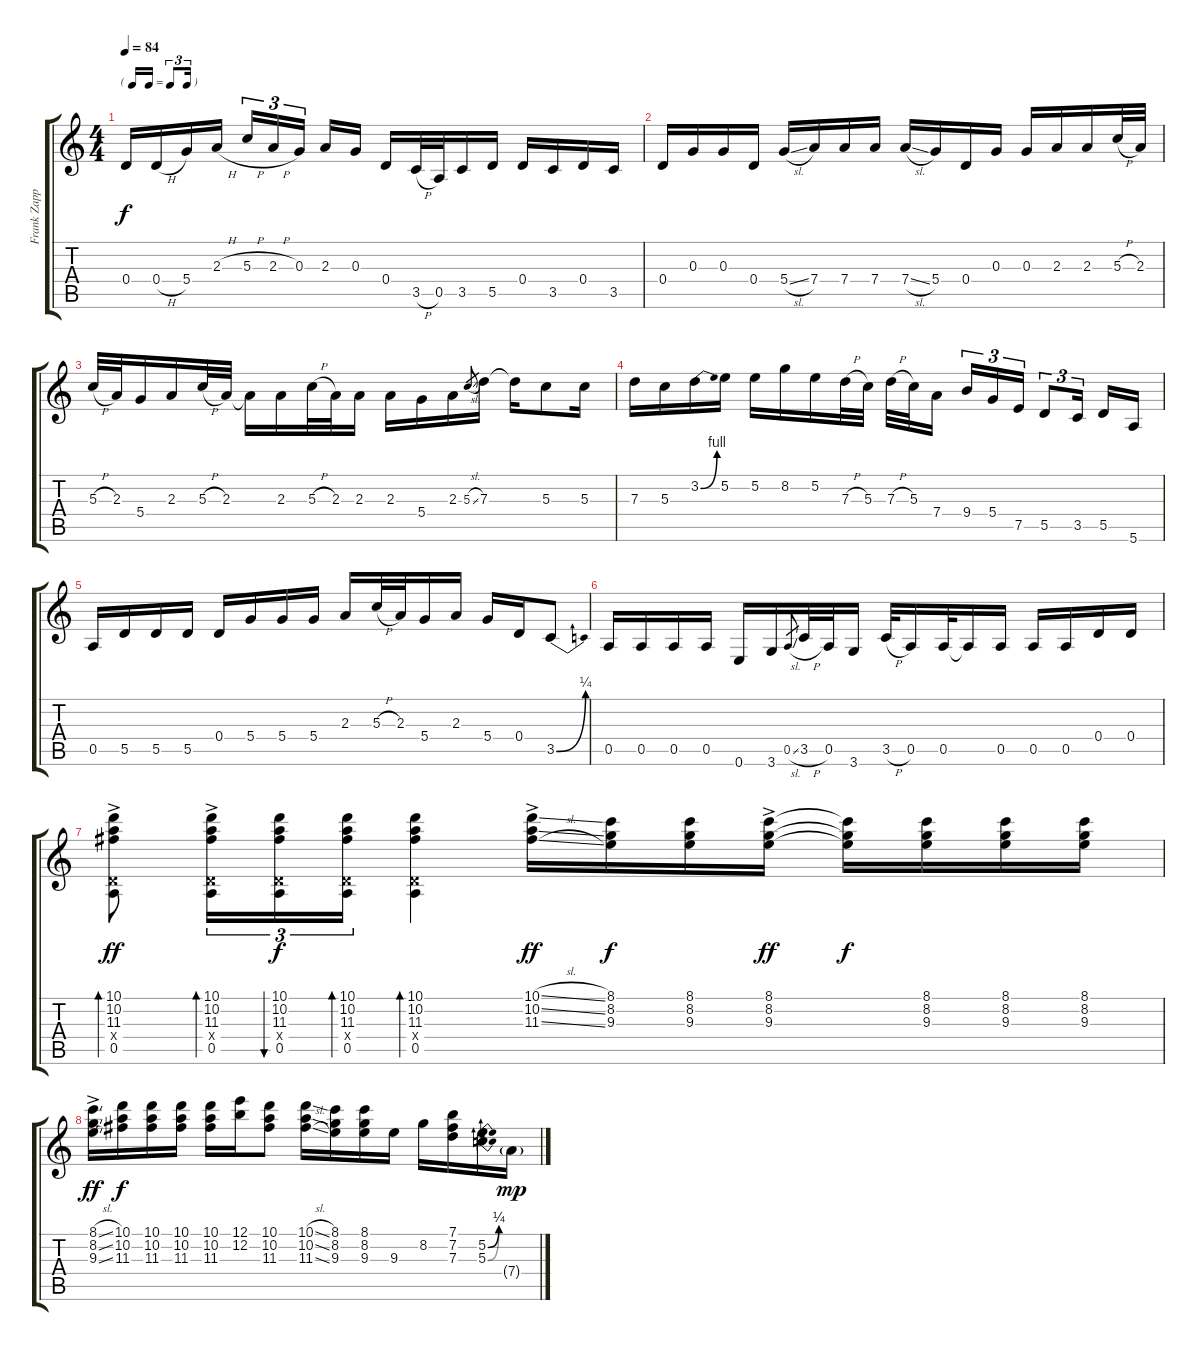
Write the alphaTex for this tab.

\track ("Frank Zappa - Guitar" "Frank Zapp") {instrument distortionguitar}
\staff {score tabs}
\tuning (E4 B3 G3 D3 A2 E2) {hide}
\ts (4 4)
\tf triplet16th
\tempo 84
\clef g2
\ks c
0.4.16{dy f} 0.4{h}.16 5.4.16 2.3{h}.16 5.3{h}.16{tu (3 2) beam Up} 2.3{h}.16{tu (3 2) beam Up} 0.3.16{tu (3 2) beam Up beam splitsecondary} 2.3.16{beam Up} 0.3.16{beam Up} 0.4.16 3.5{h}.32 0.5.32 3.5.16 5.5.16 0.4.16 3.5.16 0.4.16 3.5.16 |
0.4.16 0.3.16 0.3.16 0.4.16 5.4{sl}.16 7.4.16 7.4.16 7.4.16 7.4{sl}.16 5.4.16 0.4.16 0.3.16 0.3.16{beam Up} 2.3.16{beam Up} 2.3.16{beam Up} 5.3{h}.32{beam Up} 2.3.32{beam Up} |
5.3{h}.32 2.3.32 5.4.16 2.3.16 5.3{h}.32 2.3.32 2.3{t}.16 2.3.16 5.3{h}.32 2.3.32 2.3.16 2.3.16 5.4.16 2.3.16 5.3{sl}.8{gr} 7.3.16 7.3{t}.16 5.3.8 5.3.16 |
7.3.16 5.3.16 3.2{be (bend 0 0 60 4)}.16 5.2.16 5.2.16 8.2.16 5.2.16 7.3{h}.32 5.3.32 7.3{h}.32 5.3.32 7.4.16{beam splitsecondary} 9.4.16{tu (3 2)} 5.4.16{tu (3 2)} 7.5.16{tu (3 2)} 5.5.8{tu (3 2)} 3.5.16{tu (3 2) beam splitsecondary} 5.5.16 5.6.16 |
0.5.16 5.5.16 5.5.16 5.5.16 0.4.16 5.4.16 5.4.16 5.4.16 2.3.16 5.3{h}.32 2.3.32 5.4.16 2.3.16 5.4.16 0.4.16 3.5{be (bend 0 0 60 1)}.8 |
0.5.16 0.5.16 0.5.16 0.5.16 0.6.16 3.6.16 0.5{sl}.8{gr} 3.5{h}.32 0.5.32 3.6.16 3.5{h}.32 0.5.16 0.5.32 0.5{t}.16 0.5.16 0.5.16 0.5.16 0.4.16 0.4.16 |
(10.1{ac} 10.2{ac} 11.3{ac} 0.4{ac x} 0.5{ac}).8{bd 60 dy ff} (10.1{ac} 10.2{ac} 11.3{ac} 0.4{ac x} 0.5{ac}).16{tu (3 2) bd 60} (10.1 10.2 11.3 0.4{x} 0.5).16{tu (3 2) bu 30 dy f} (10.1 10.2 11.3 0.4{x} 0.5).16{tu (3 2) bd 60} (10.1 10.2 11.3 0.4{x} 0.5).4{bd 60} (10.1{sl ac} 10.2{sl ac} 11.3{sl ac}).16{dy ff} (8.1 8.2 9.3).16{dy f} (8.1 8.2 9.3).16 (8.1{ac} 8.2{ac} 9.3{ac}).16{dy ff} (8.1{t} 8.2{t} 9.3{t}).16{dy f} (8.1 8.2 9.3).16 (8.1 8.2 9.3).16 (8.1 8.2 9.3).16 |
(8.1{sl ac} 8.2{sl ac} 9.3{sl ac}).16{dy ff} (10.1 10.2 11.3).16{dy f} (10.1 10.2 11.3).16 (10.1 10.2 11.3).16 (10.1 10.2 11.3).16 (12.1 12.2).16 (10.1 10.2 11.3).8 (10.1{sl} 10.2{sl} 11.3{sl}).16 (8.1 8.2 9.3).16 (8.1 8.2 9.3).16 9.3.16 8.2.16 (7.1 7.2 7.3).16 (5.2{be (bend 0 0 60 1)} 5.3{be (bend 0 0 60 1)}).16 7.4{g}.16{dy mp}
